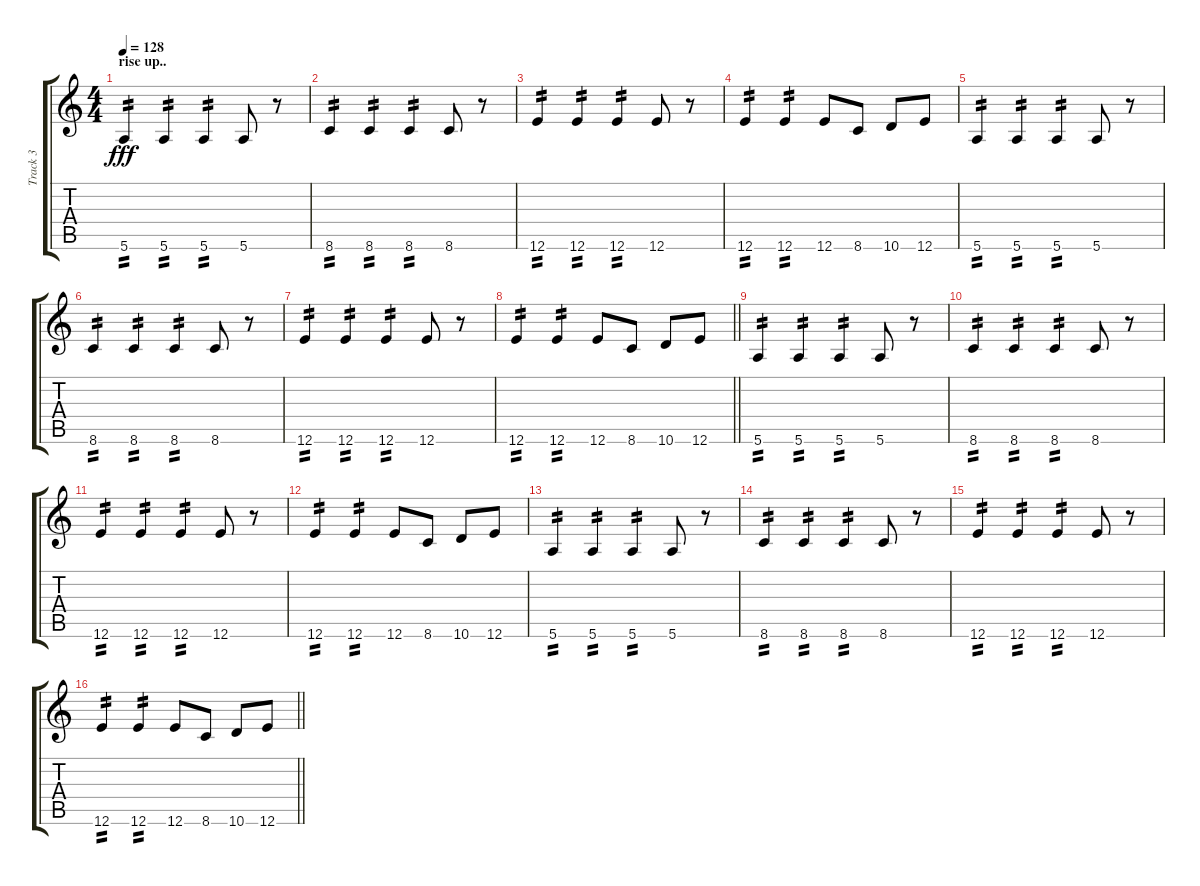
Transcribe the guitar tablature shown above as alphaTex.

\track ("Track 3" "Track 3") {instrument fretlessbass}
\staff {score tabs}
\tuning (E4 B3 G3 D3 A2 E2) {hide}
\ts (4 4)
\section ("" "rise up..")
\tempo 128
\clef g2
\ks c
5.6.4{tp 2 dy fff} 5.6.4{tp 2} 5.6.4{tp 2} 5.6.8 r.8 |
8.6.4{tp 2} 8.6.4{tp 2} 8.6.4{tp 2} 8.6.8 r.8 |
12.6.4{tp 2} 12.6.4{tp 2} 12.6.4{tp 2} 12.6.8 r.8 |
12.6.4{tp 2} 12.6.4{tp 2} 12.6.8 8.6.8 10.6.8 12.6.8 |
5.6.4{tp 2} 5.6.4{tp 2} 5.6.4{tp 2} 5.6.8 r.8 |
8.6.4{tp 2} 8.6.4{tp 2} 8.6.4{tp 2} 8.6.8 r.8 |
12.6.4{tp 2} 12.6.4{tp 2} 12.6.4{tp 2} 12.6.8 r.8 |
\barLineRight lightlight
12.6.4{tp 2} 12.6.4{tp 2} 12.6.8 8.6.8 10.6.8 12.6.8 |
5.6.4{tp 2} 5.6.4{tp 2} 5.6.4{tp 2} 5.6.8 r.8 |
8.6.4{tp 2} 8.6.4{tp 2} 8.6.4{tp 2} 8.6.8 r.8 |
12.6.4{tp 2} 12.6.4{tp 2} 12.6.4{tp 2} 12.6.8 r.8 |
12.6.4{tp 2} 12.6.4{tp 2} 12.6.8 8.6.8 10.6.8 12.6.8 |
5.6.4{tp 2} 5.6.4{tp 2} 5.6.4{tp 2} 5.6.8 r.8 |
8.6.4{tp 2} 8.6.4{tp 2} 8.6.4{tp 2} 8.6.8 r.8 |
12.6.4{tp 2} 12.6.4{tp 2} 12.6.4{tp 2} 12.6.8 r.8 |
\barLineRight lightlight
12.6.4{tp 2} 12.6.4{tp 2} 12.6.8 8.6.8 10.6.8 12.6.8
